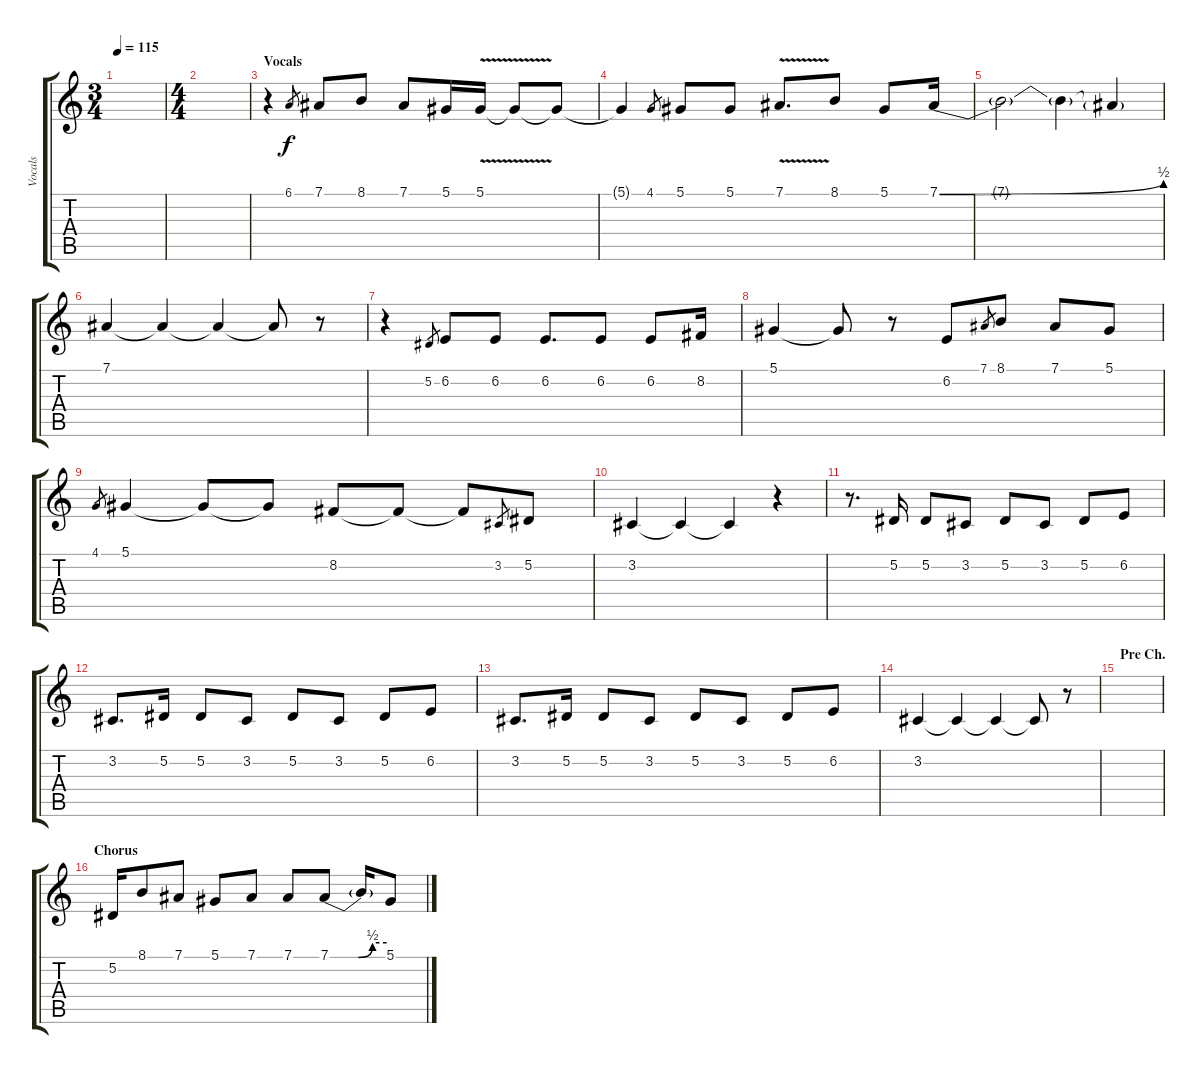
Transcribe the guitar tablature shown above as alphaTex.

\track ("Vocals" "Vocals") {instrument lead2sawtooth}
\staff {score tabs}
\tuning (Eb4 Bb3 Gb3 Db3 Ab2 Eb2) {hide}
\ts (3 4)
\tempo 115
\clef g2
\ks c
|
\ts (4 4)
|
\section ("" "Vocals")
r.4 6.1.8{gr} 7.1.8 8.1.8 7.1.8 5.1.16 5.1{v}.16 5.1{t}.8 5.1{t}.8 |
5.1{t}.4 4.1.8{gr} 5.1.8 5.1.8 7.1{v}.8{d} 8.1.8 5.1.8 7.1{be (bend 0 0 60 2)}.16 |
7.1{t}.2 7.1{t}.4 7.1{t}.4 |
7.1.4 7.1{t}.4 7.1{t}.4 7.1{t}.8 r.8 |
r.4 5.2.8{gr} 6.2.8 6.2.8 6.2.8{d} 6.2.8 6.2.8 8.2.16 |
5.1.4 5.1{t}.8 r.8 6.2.8 7.1.8{gr} 8.1.8 7.1.8 5.1.8 |
4.1.8{gr} 5.1.4 5.1{t}.8 5.1{t}.8 8.2.8 8.2{t}.8 8.2{t}.8 3.2.8{gr} 5.2.8 |
3.2.4 3.2{t}.4 3.2{t}.4 r.4 |
r.8{d} 5.2.16 5.2.8 3.2.8 5.2.8 3.2.8 5.2.8 6.2.8 |
3.2.8{d} 5.2.16 5.2.8 3.2.8 5.2.8 3.2.8 5.2.8 6.2.8 |
3.2.8{d} 5.2.16 5.2.8 3.2.8 5.2.8 3.2.8 5.2.8 6.2.8 |
3.2.4 3.2{t}.4 3.2{t}.4 3.2{t}.8 r.8 |
\section ("" "Pre Ch.")
|
\section ("" "Chorus")
5.2.16 8.1.8 7.1.8 5.1.8 7.1.8 7.1.8 7.1{be (custom 0 0 30 0 45 2 60 2)}.8 7.1{t}.16 5.1.8
